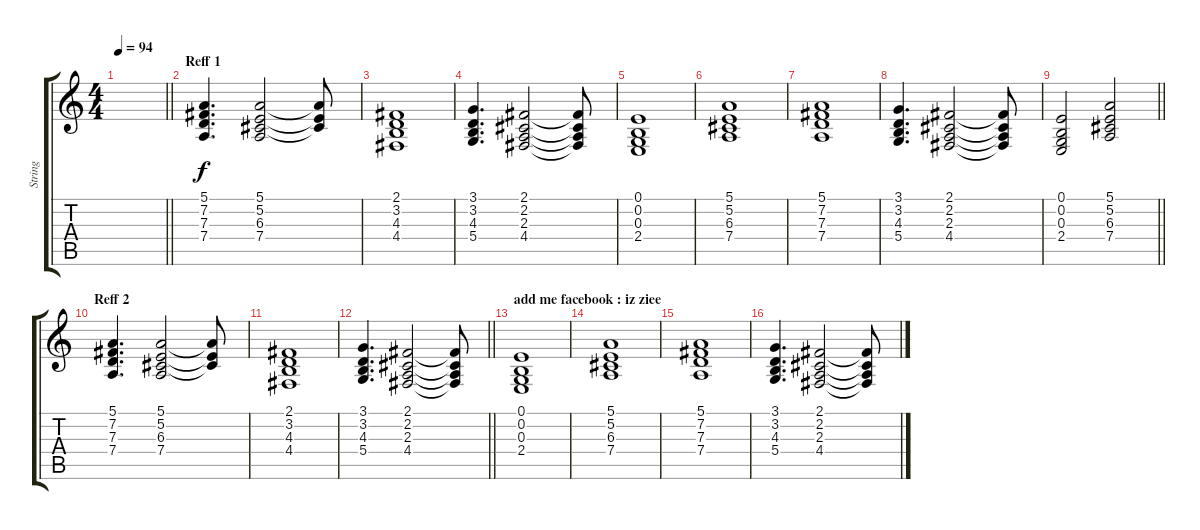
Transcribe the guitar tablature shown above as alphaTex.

\track ("String" "String") {instrument stringensemble2}
\staff {score tabs}
\tuning (E4 B3 G3 D3 A2 E2) {hide}
\ts (4 4)
\tempo 94
\clef g2
\barLineRight lightlight
\ks c
|
\section ("" "Reff 1")
(5.1 7.2 7.3 7.4).4{d volume 8} (5.1 5.2 6.3 7.4).2 (5.1{t} 5.2{t} 6.3{t}).8 |
(2.1 3.2 4.3 4.4).1 |
(3.1 3.2 4.3 5.4).4{d} (2.1 2.2 2.3 4.4).2 (2.1{t} 2.2{t} 2.3{t} 4.4{t}).8 |
(0.1 0.2 0.3 2.4).1 |
(5.1 5.2 6.3 7.4).1 |
(5.1 7.2 7.3 7.4).1 |
(3.1 3.2 4.3 5.4).4{d} (2.1 2.2 2.3 4.4).2 (2.1{t} 2.2{t} 2.3{t} 4.4{t}).8 |
\barLineRight lightlight
(0.1 0.2 0.3 2.4).2 (5.1 5.2 6.3 7.4).2 |
\section ("" "Reff 2")
(5.1 7.2 7.3 7.4).4{d} (5.1 5.2 6.3 7.4).2 (5.1{t} 5.2{t} 6.3{t}).8 |
(2.1 3.2 4.3 4.4).1 |
\barLineRight lightlight
(3.1 3.2 4.3 5.4).4{d} (2.1 2.2 2.3 4.4).2 (2.1{t} 2.2{t} 2.3{t} 4.4{t}).8 |
\section ("" "add me facebook : iz ziee")
(0.1 0.2 0.3 2.4).1 |
(5.1 5.2 6.3 7.4).1 |
(5.1 7.2 7.3 7.4).1 |
(3.1 3.2 4.3 5.4).4{d} (2.1 2.2 2.3 4.4).2 (2.1{t} 2.2{t} 2.3{t} 4.4{t}).8
